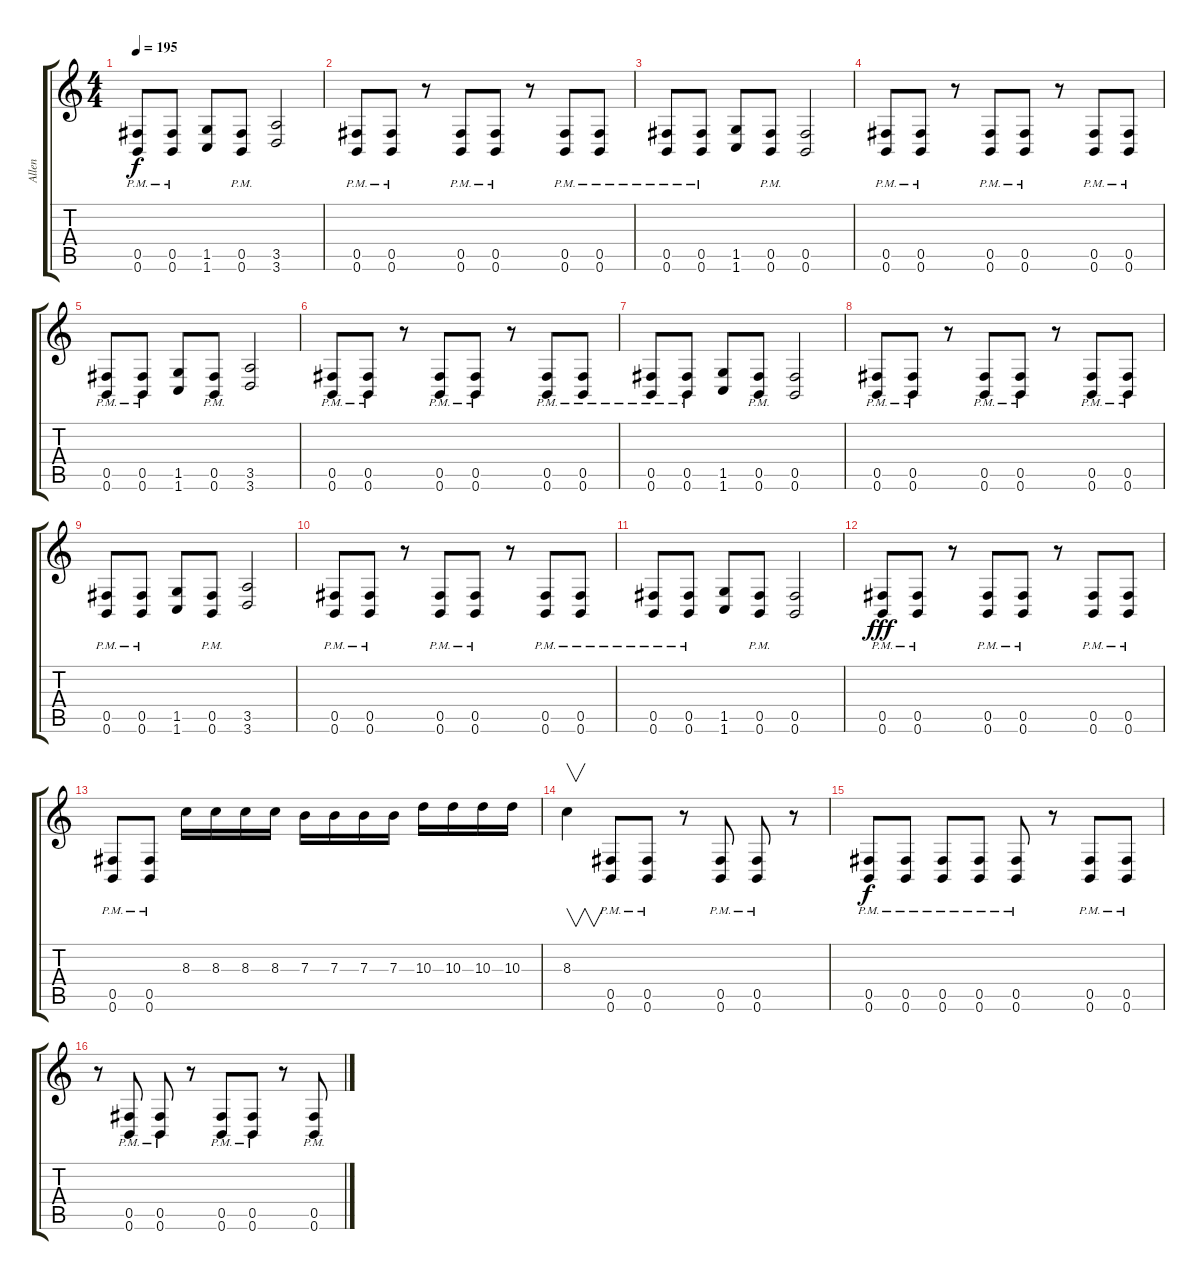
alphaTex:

\track ("Allen" "Allen") {instrument distortionguitar}
\staff {score tabs}
\tuning (Db4 Ab3 E3 B2 Gb2 B1) {hide}
\ts (4 4)
\tempo 195
\clef g2
\ks c
(0.5{pm} 0.6{pm}).8{dy f} (0.5{pm} 0.6{pm}).8 (1.5 1.6).8 (0.5{pm} 0.6{pm}).8 (3.5 3.6).2 |
(0.5{pm} 0.6{pm}).8 (0.5{pm} 0.6{pm}).8 r.8 (0.5{pm} 0.6{pm}).8{beam merge} (0.5{pm} 0.6{pm}).8 r.8 (0.5{pm} 0.6{pm}).8 (0.5{pm} 0.6{pm}).8 |
(0.5{pm} 0.6{pm}).8 (0.5{pm} 0.6{pm}).8 (1.5 1.6).8 (0.5{pm} 0.6{pm}).8 (0.5 0.6).2 |
(0.5{pm} 0.6{pm}).8 (0.5{pm} 0.6{pm}).8 r.8 (0.5{pm} 0.6{pm}).8{beam merge} (0.5{pm} 0.6{pm}).8 r.8 (0.5{pm} 0.6{pm}).8 (0.5{pm} 0.6{pm}).8 |
(0.5{pm} 0.6{pm}).8 (0.5{pm} 0.6{pm}).8 (1.5 1.6).8 (0.5{pm} 0.6{pm}).8 (3.5 3.6).2 |
(0.5{pm} 0.6{pm}).8 (0.5{pm} 0.6{pm}).8 r.8 (0.5{pm} 0.6{pm}).8{beam merge} (0.5{pm} 0.6{pm}).8 r.8 (0.5{pm} 0.6{pm}).8 (0.5{pm} 0.6{pm}).8 |
(0.5{pm} 0.6{pm}).8 (0.5{pm} 0.6{pm}).8 (1.5 1.6).8 (0.5{pm} 0.6{pm}).8 (0.5 0.6).2 |
(0.5{pm} 0.6{pm}).8 (0.5{pm} 0.6{pm}).8 r.8 (0.5{pm} 0.6{pm}).8{beam merge} (0.5{pm} 0.6{pm}).8 r.8 (0.5{pm} 0.6{pm}).8 (0.5{pm} 0.6{pm}).8 |
(0.5{pm} 0.6{pm}).8 (0.5{pm} 0.6{pm}).8 (1.5 1.6).8 (0.5{pm} 0.6{pm}).8 (3.5 3.6).2 |
(0.5{pm} 0.6{pm}).8 (0.5{pm} 0.6{pm}).8 r.8 (0.5{pm} 0.6{pm}).8{beam merge} (0.5{pm} 0.6{pm}).8 r.8 (0.5{pm} 0.6{pm}).8 (0.5{pm} 0.6{pm}).8 |
(0.5{pm} 0.6{pm}).8 (0.5{pm} 0.6{pm}).8 (1.5 1.6).8 (0.5{pm} 0.6{pm}).8 (0.5 0.6).2 |
(0.5{pm} 0.6{pm}).8{dy fff} (0.5{pm} 0.6{pm}).8 r.8 (0.5{pm} 0.6{pm}).8{beam merge} (0.5{pm} 0.6{pm}).8 r.8 (0.5{pm} 0.6{pm}).8{beam merge} (0.5{pm} 0.6{pm}).8 |
(0.5{pm} 0.6{pm}).8 (0.5{pm} 0.6{pm}).8 8.3.16 8.3.16 8.3.16 8.3.16 7.3.16 7.3.16 7.3.16 7.3.16 10.3.16 10.3.16 10.3.16 10.3.16 |
8.3.4{v} (0.5{pm} 0.6{pm}).8 (0.5{pm} 0.6{pm}).8 r.8 (0.5{pm} 0.6{pm}).8 (0.5{pm} 0.6{pm}).8 r.8 |
(0.5{pm} 0.6{pm}).8{dy f} (0.5{pm} 0.6{pm}).8 (0.5{pm} 0.6{pm}).8 (0.5{pm} 0.6{pm}).8 (0.5{pm} 0.6{pm}).8 r.8 (0.5{pm} 0.6{pm}).8 (0.5{pm} 0.6{pm}).8 |
r.8 (0.5{pm} 0.6{pm}).8 (0.5{pm} 0.6{pm}).8 r.8 (0.5{pm} 0.6{pm}).8 (0.5{pm} 0.6{pm}).8 r.8 (0.5{pm} 0.6{pm}).8
